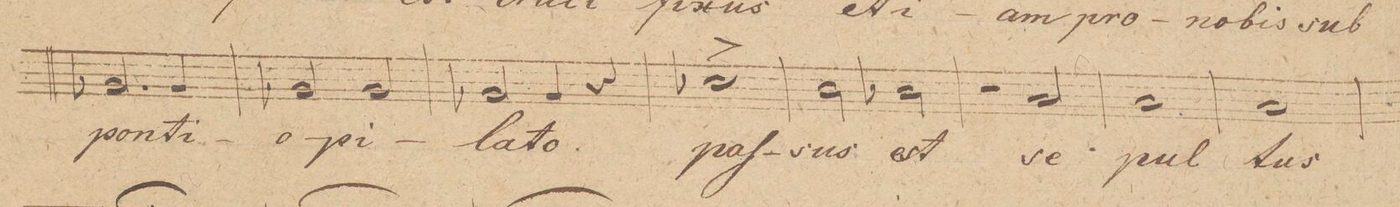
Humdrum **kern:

**kern	**text	**dynam
*I"Baſso 2do	*	*
*clefF4	*	*
*k[]	*	*
*met(c|)	*	*
*M2/2	*	*
2.BB-X/	pon-	.
4BB-/	-ti-	.
=62	=62	=62
2BB-X/	-o	.
2BB-/	pi-	.
=63	=63	=63
2BB-X/	-la-	.
4BB-/	-to.	.
4r	.	.
=64	=64	=64
1E-X^	paſ-	.
=65	=65	=65
2D\	-sus	.
2D-X\	et	.
=66	=66	=66
2r	.	.
2C/	se-	.
=67	=67	=67
1C	-pul-	.
=68	=68	=68
1C	-tus	.
=69	=69	=69
*-	*-	*-
